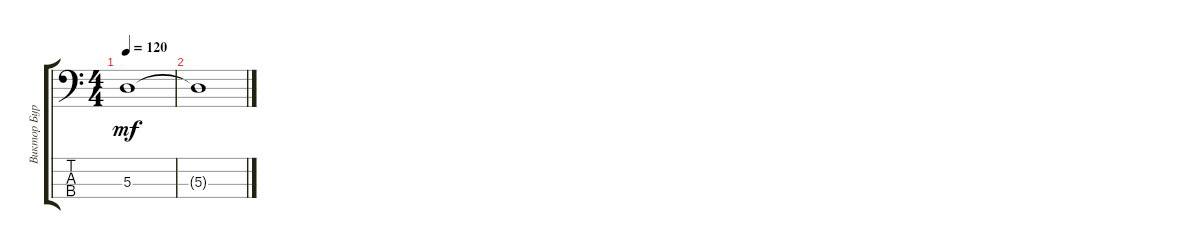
\track ("Виктор Бурко" "Виктор Бур") {instrument electricbassfinger}
\staff {score tabs}
\tuning (G2 D2 A1 E1) {hide}
\ts (4 4)
\tempo 120
\clef f4
\ks c
5.3.1{dy mf} |
5.3{t}.1
